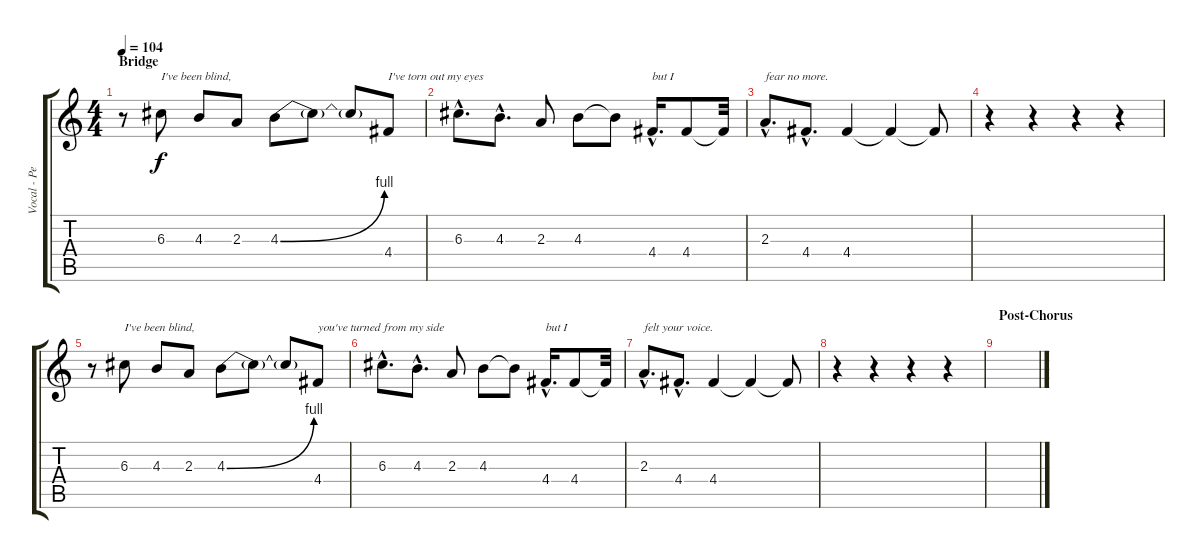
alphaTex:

\track ("Vocal - Peter Hayes" "Vocal - Pe") {instrument overdrivenguitar}
\staff {score tabs}
\tuning (E4 B3 G3 D3 A2 E2) {hide}
\ts (4 4)
\section ("" "Bridge")
\tempo 104
\clef g2
\ks c
r.8{dy f} 6.3.8{txt "I've been blind,"} 4.3.8 2.3.8 4.3{be (bend 0 0 60 4)}.8 4.3{t}.8 4.3{t}.8 4.4.8{txt "I've torn out my eyes"} |
6.3{hac}.8{d} 4.3{hac}.8{d} 2.3.8 4.3.8 4.3{t}.8 4.4{hac}.16{d txt "but I"} 4.4.8 4.4{t}.32 |
2.3{hac}.8{d txt "fear no more."} 4.4{hac}.8{d} 4.4.4 4.4{t}.4 4.4{t}.8 |
r.4 r.4 r.4 r.4 |
r.8 6.3.8{txt "I've been blind,"} 4.3.8 2.3.8 4.3{be (bend 0 0 60 4)}.8 4.3{t}.8 4.3{t}.8 4.4.8{txt "you've turned from my side"} |
6.3{hac}.8{d} 4.3{hac}.8{d} 2.3.8 4.3.8 4.3{t}.8 4.4{hac}.16{d txt "but I"} 4.4.8 4.4{t}.32 |
2.3{hac}.8{d txt "felt your voice."} 4.4{hac}.8{d} 4.4.4 4.4{t}.4 4.4{t}.8 |
r.4 r.4 r.4 r.4 |
\section ("" "Post-Chorus")
